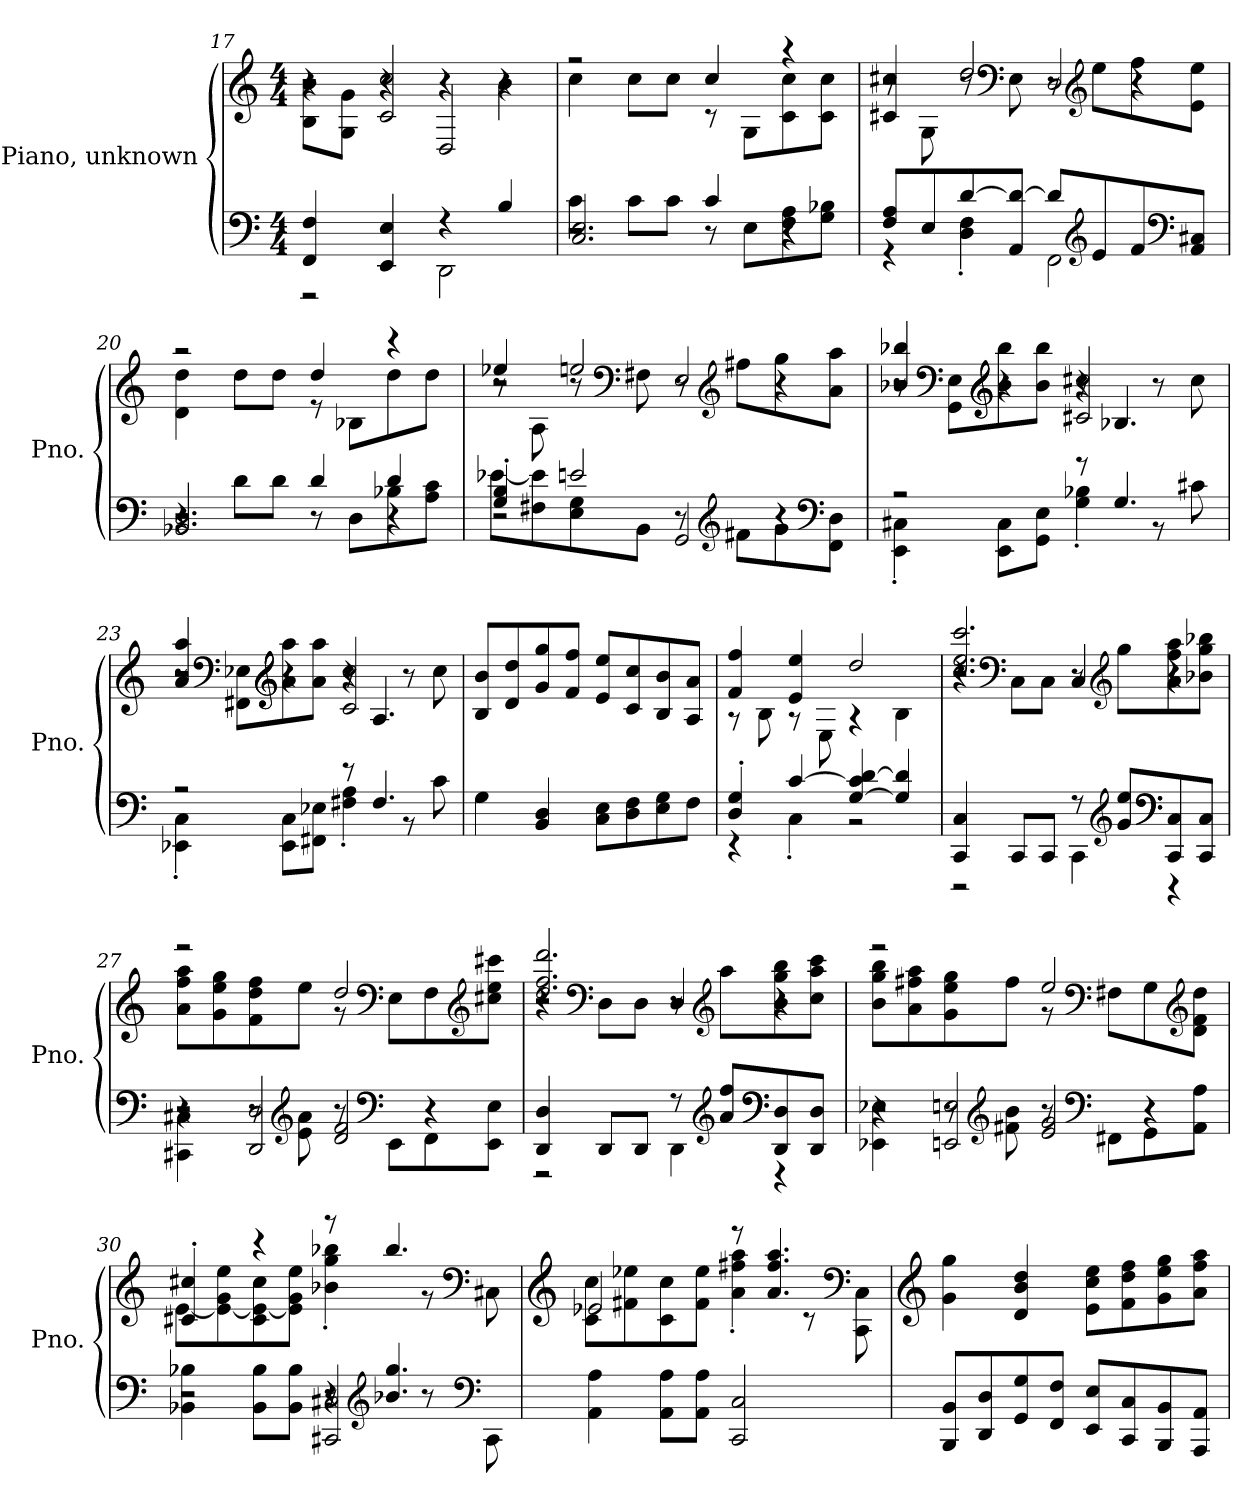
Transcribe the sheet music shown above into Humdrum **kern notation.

**kern	**kern
*part1	*part1
*staff2	*staff1
*I"Piano, unknown	*
*I'Pno.	*
*clefF4	*clefG2
*k[]	*k[]
*M4/4	*M4/4
=17	=17
*^	*^
*	*	*	*^
4FF/ 4F/	2r	4r	8B\ 8b\L	2r
.	.	.	8G\ 8g\J	.
4EE/ 4E/	.	2c/ 2cc/	4r	.
4r	2DD\	.	4r	2D/
4B/	.	4r	4b\	.
*	*	*	*v	*v
=18	=18	=18	=18
*	*^	*	*
2r	4c\	2.C/ 2.E/	2r	4cc\
.	8c\L	.	.	8cc\L
.	8c\J	.	.	8cc\J
4c/	8r	.	4cc/	8r
.	8E\L	.	.	8G\L
4r	8F\ 8A\	4r	4r	8c\ 8cc\
.	8G\ 8B-X\J	.	.	8c\ 8cc\J
*	*v	*v	*	*
!!LO:LB:g=z
=19	=19	=19	=19
*	*	*	*^
8F/ 8A/L	4r	4c#X/ 4cc#X/	8r	2r
8E/	.	.	8G\	.
[8d/	4D\' 4F\'	2dd/	8r	.
*	*	*clefF4	*	*
8AA/ 8d/_J	.	.	8E\	.
8d/L]	2FF\	.	8r	2D/
*clefG2	*	*clefG2	*	*
8e/	.	.	8ee\L	.
8f/	.	4r	8ff\	.
*clefF4	*	*	*	*
8AA/ 8C#X/J	.	.	8e\ 8ee\J	.
*	*	*	*v	*v
=20	=20	=20	=20
*	*^	*	*
2r	4r	2.BB-X/ 2.D/	2r	4d\ 4dd\
.	8d\L	.	.	8dd\L
.	8d\J	.	.	8dd\J
4d/	8r	.	4dd/	8r
.	8D\L	.	.	8B-X\L
4d/	8B-X\	4r	4r	8dd\
.	8A\ 8c\J	.	.	8dd\J
=21	=21	=21	=21	=21
*	*	*	*	*^
4G/' 4B/'	[8e-X\L	2r	4ee-X/	8r	2r
.	8F#X\ 8e-\]	.	.	8A\	.
2en/	8E\ 8G\	.	2een/	8r	.
*	*	*	*clefF4	*	*
.	8BB\J	.	.	8F#X\	.
.	8r	2GG/	.	8r	2E/
*clefG2	*	*	*clefG2	*	*
.	8f#X\L	.	.	8ff#X\L	.
4r	8g\	.	4r	8gg\	.
*clefF4	*	*	*	*	*
.	8FF\ 8D\J	.	.	8a\ 8aa\J	.
*	*v	*v	*	*	*
!!LO:PB:g=z	!!	!!
=22	=22	=22	=22	=22
2r	4EE\' 4C#X\'	4b-X/ 4bb-X/	8r	2r
*	*	*clefF4	*	*
.	.	.	8GG\ 8E\L	.
*	*	*clefG2	*	*
.	8EE\ 8C#\L	4r	8b-\ 8bb-\	.
.	8GG\ 8E\J	.	8b-\ 8bb-\J	.
8r	4G\' 4B-X\'	2c#X/ 2cc#X/	4r	8r
4.G/	.	.	.	4.B-X/
.	8r	.	8r	.
.	8c#X\	.	8cc#\	.
=23	=23	=23	=23	=23
2r	4EE-X\' 4C\'	4a/ 4aa/	8r	2r
*	*	*clefF4	*	*
.	.	.	8FF#X\ 8E-X\L	.
*	*	*clefG2	*	*
.	8EE-\ 8C\L	4r	8a\ 8aa\	.
.	8FF#X\ 8E-X\J	.	8a\ 8aa\J	.
8r	4F#X\' 4A\'	2c/ 2cc/	4r	8r
4.F#/	.	.	.	4.A/
.	8r	.	8r	.
.	8c\	.	8cc\	.
*v	*v	*	*	*
*	*v	*v	*v
=24	=24
4G\	8B/ 8b/L
.	8d/ 8dd/
4BB/ 4D/	8g/ 8gg/
.	8f/ 8ff/J
8C\ 8E\L	8e/ 8ee/L
8D\ 8F\	8c/ 8cc/
8E\ 8G\	8B/ 8b/
8F\J	8A/ 8a/J
!!LO:LB:g=z
=25	=25
*^	*^
4D/' 4G/'	4r	4f/ 4ff/	8r
.	.	.	8B\
[4c/	4C'\	4e/ 4ee/	8r
.	.	.	8E\
[4G/ 4c/] [4d/	2r	2dd/	4r
4G/] 4d/]	.	.	4B\
=26	=26	=26	=26
*	*	*	*^
4CC/ 4C/	2r	2.cc/ 2.ee/ 2.ccc/	4r	2r
*	*	*clefF4	*	*
8CC/L	.	.	8C\L	.
8CC/J	.	.	8C\J	.
8r	4CC\	.	8r	4C/
*clefG2	*	*clefG2	*	*
8g/ 8ee/L	.	.	8gg\L	.
*clefF4	*	*	*	*
8CC/ 8C/	4r	4r	8a\ 8ff\ 8aa\	4r
8CC/ 8C/J	.	.	8b-X\ 8gg\ 8bb-X\J	.
*	*	*	*v	*v
=27	=27	=27	=27
*	*^	*	*
2r	4CC#X\ 4C#X\	4r	2r	8a\ 8ff\ 8aa\L
.	.	.	.	8g\ 8ee\ 8gg\
.	8r	2DD/ 2D/	.	8f\ 8dd\ 8ff\
*clefG2	*	*	*	*
.	8e\ 8a\	.	.	8ee\J
2d/ 2f/	8r	.	2dd/	8r
*clefF4	*	*	*clefF4	*
.	8EE\L	.	.	8E\L
.	8FF\	4r	.	8F\
*	*	*	*clefG2	*
.	8EE\ 8E\J	.	.	8cc#X\ 8ee\ 8ccc#X\J
*	*v	*v	*	*
!!LO:LB:g=z
=28	=28	=28	=28
*	*	*	*^
4DD/ 4D/	2r	2.dd/ 2.ff/ 2.ddd/	4r	2r
*	*	*clefF4	*	*
8DD/L	.	.	8D\L	.
8DD/J	.	.	8D\J	.
8r	4DD\	.	8r	4D/
*clefG2	*	*clefG2	*	*
8a/ 8ff/L	.	.	8aa\L	.
*clefF4	*	*	*	*
8DD/ 8D/	4r	4r	8b\ 8gg\ 8bb\	4r
8DD/ 8D/J	.	.	8cc\ 8aa\ 8ccc\J	.
*	*	*	*v	*v
=29	=29	=29	=29
*	*^	*	*
2r	4EE-X\ 4E-X\	4r	2r	8b\ 8gg\ 8bb\L
.	.	.	.	8a\ 8ff#X\ 8aa\
.	8r	2EEn/ 2En/	.	8g\ 8ee\ 8gg\
*clefG2	*	*	*	*
.	8f#X\ 8b\	.	.	8ff#\J
2e/ 2g/	8r	.	2ee/	8r
*clefF4	*	*	*clefF4	*
.	8FF#X\L	.	.	8F#X\L
.	8GG\	4r	.	8G\
*	*	*	*clefG2	*
.	8AA\ 8A\J	.	.	8d\ 8f\ 8dd\J
!!LO:LB:g=z	!!
=30	=30	=30	=30	=30
2r	4BB-X\ 4B-X\	2r	4c#X/' 4cc#X/'	[8e\L
.	.	.	.	8e\_ 8g\ 8ee\
.	8BB-\ 8B-\L	.	4r	8c#\ 8e\_ 8cc#\
.	8BB-\ 8B-\J	.	.	8e\] 8g\ 8ee\J
8r	4r	2CC#X/ 2C#X/	8r	4b-X\' 4gg\' 4bb-X\'
*clefG2	*	*	*	*
4.b-X/ 4.gg/	.	.	4.bb-/	.
.	8r	.	.	8r
*clefF4	*	*	*clefF4	*
.	8CC#\	.	.	8C#X\
*v	*v	*v	*	*
=31	=31	=31
*	*clefG2	*
4AA\ 4A\	2e-X/	8c\ 8cc\L
.	.	8f#X\ 8ee-X\
8AA\ 8A\L	.	8c\ 8cc\
8AA\ 8A\J	.	8f#\ 8ee-\J
2CC/ 2C/	8r	4a\' 4ff#X\' 4aa\'
.	4.a/ 4.ff#/ 4.aa/	.
.	.	8r
*	*clefF4	*
.	.	8CC\ 8C\
*	*v	*v
=32	=32
*	*clefG2
8BBB/ 8BB/L	4g\ 4gg\
8DD/ 8D/	.
8GG/ 8G/	4d/ 4b/ 4dd/
8FF/ 8F/J	.
8EE/ 8E/L	8e\ 8cc\ 8ee\L
8CC/ 8C/	8f\ 8dd\ 8ff\
8BBB/ 8BB/	8g\ 8ee\ 8gg\
8AAA/ 8AA/J	8a\ 8ff\ 8aa\J
=	=
*-	*-
